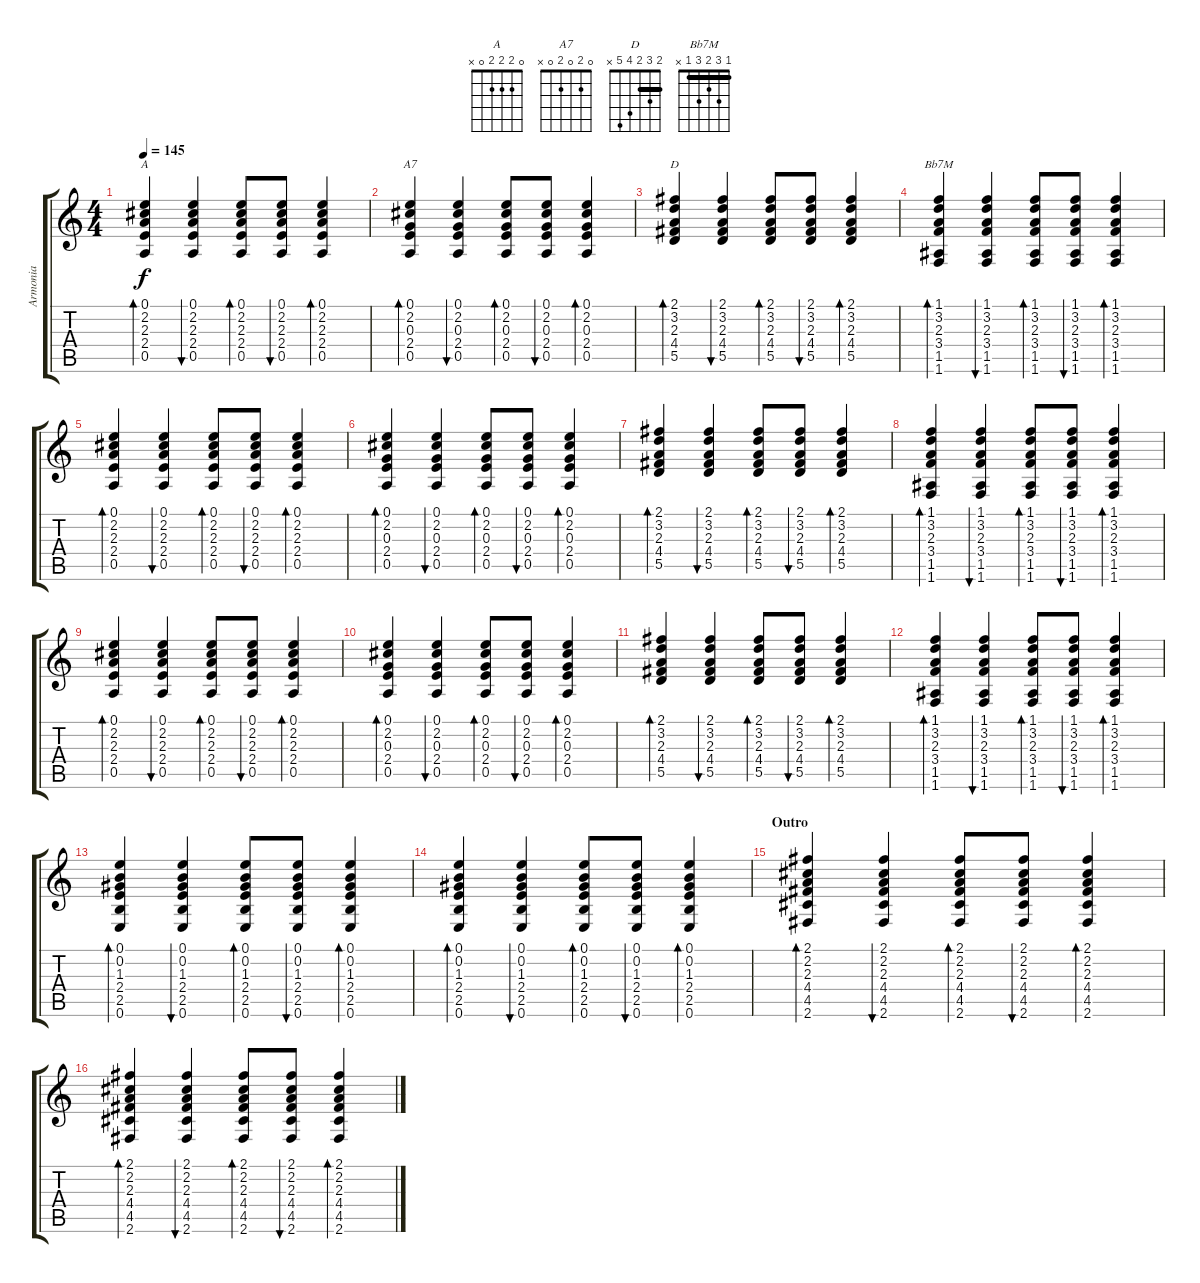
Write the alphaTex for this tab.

\track ("Armonia" "Armonia") {instrument acousticguitarsteel}
\staff {score tabs}
\tuning (E4 B3 G3 D3 A2 E2) {hide}
\chord ("A" 0 2 2 2 0 x)
\chord ("A7" 0 2 0 2 0 x)
\chord ("D" 2 3 2 4 5 x) {barre 2}
\chord ("Bb7M" 1 3 2 3 1 x) {barre 1}
\ts (4 4)
\tempo 145
\clef g2
\ks c
(0.1 2.2 2.3 2.4 0.5).4{bd 120 ch "A" dy f} (0.1 2.2 2.3 2.4 0.5).4{bu 120} (0.1 2.2 2.3 2.4 0.5).8{bd 60} (0.1 2.2 2.3 2.4 0.5).8{bu 60} (0.1 2.2 2.3 2.4 0.5).4{bd 60} |
(0.1 2.2 0.3 2.4 0.5).4{bd 120 ch "A7"} (0.1 2.2 0.3 2.4 0.5).4{bu 120} (0.1 2.2 0.3 2.4 0.5).8{bd 60} (0.1 2.2 0.3 2.4 0.5).8{bu 60} (0.1 2.2 0.3 2.4 0.5).4{bd 60} |
(2.1 3.2 2.3 4.4 5.5).4{bd 120 ch "D"} (2.1 3.2 2.3 4.4 5.5).4{bu 120} (2.1 3.2 2.3 4.4 5.5).8{bd 60} (2.1 3.2 2.3 4.4 5.5).8{bu 60} (2.1 3.2 2.3 4.4 5.5).4{bd 60} |
(1.1 3.2 2.3 3.4 1.5 1.6).4{bd 120 ch "Bb7M"} (1.1 3.2 2.3 3.4 1.5 1.6).4{bu 120} (1.1 3.2 2.3 3.4 1.5 1.6).8{bd 60} (1.1 3.2 2.3 3.4 1.5 1.6).8{bu 60} (1.1 3.2 2.3 3.4 1.5 1.6).4{bd 60} |
(0.1 2.2 2.3 2.4 0.5).4{bd 120} (0.1 2.2 2.3 2.4 0.5).4{bu 120} (0.1 2.2 2.3 2.4 0.5).8{bd 60} (0.1 2.2 2.3 2.4 0.5).8{bu 60} (0.1 2.2 2.3 2.4 0.5).4{bd 60} |
(0.1 2.2 0.3 2.4 0.5).4{bd 120} (0.1 2.2 0.3 2.4 0.5).4{bu 120} (0.1 2.2 0.3 2.4 0.5).8{bd 60} (0.1 2.2 0.3 2.4 0.5).8{bu 60} (0.1 2.2 0.3 2.4 0.5).4{bd 60} |
(2.1 3.2 2.3 4.4 5.5).4{bd 120} (2.1 3.2 2.3 4.4 5.5).4{bu 120} (2.1 3.2 2.3 4.4 5.5).8{bd 60} (2.1 3.2 2.3 4.4 5.5).8{bu 60} (2.1 3.2 2.3 4.4 5.5).4{bd 60} |
(1.1 3.2 2.3 3.4 1.5 1.6).4{bd 120} (1.1 3.2 2.3 3.4 1.5 1.6).4{bu 120} (1.1 3.2 2.3 3.4 1.5 1.6).8{bd 60} (1.1 3.2 2.3 3.4 1.5 1.6).8{bu 60} (1.1 3.2 2.3 3.4 1.5 1.6).4{bd 60} |
(0.1 2.2 2.3 2.4 0.5).4{bd 120} (0.1 2.2 2.3 2.4 0.5).4{bu 120} (0.1 2.2 2.3 2.4 0.5).8{bd 60} (0.1 2.2 2.3 2.4 0.5).8{bu 60} (0.1 2.2 2.3 2.4 0.5).4{bd 60} |
(0.1 2.2 0.3 2.4 0.5).4{bd 120} (0.1 2.2 0.3 2.4 0.5).4{bu 120} (0.1 2.2 0.3 2.4 0.5).8{bd 60} (0.1 2.2 0.3 2.4 0.5).8{bu 60} (0.1 2.2 0.3 2.4 0.5).4{bd 60} |
(2.1 3.2 2.3 4.4 5.5).4{bd 120} (2.1 3.2 2.3 4.4 5.5).4{bu 120} (2.1 3.2 2.3 4.4 5.5).8{bd 60} (2.1 3.2 2.3 4.4 5.5).8{bu 60} (2.1 3.2 2.3 4.4 5.5).4{bd 60} |
(1.1 3.2 2.3 3.4 1.5 1.6).4{bd 120} (1.1 3.2 2.3 3.4 1.5 1.6).4{bu 120} (1.1 3.2 2.3 3.4 1.5 1.6).8{bd 60} (1.1 3.2 2.3 3.4 1.5 1.6).8{bu 60} (1.1 3.2 2.3 3.4 1.5 1.6).4{bd 60} |
(0.1 0.2 1.3 2.4 2.5 0.6).4{bd 120} (0.1 0.2 1.3 2.4 2.5 0.6).4{bu 120} (0.1 0.2 1.3 2.4 2.5 0.6).8{bd 60} (0.1 0.2 1.3 2.4 2.5 0.6).8{bu 60} (0.1 0.2 1.3 2.4 2.5 0.6).4{bd 60} |
(0.1 0.2 1.3 2.4 2.5 0.6).4{bd 120} (0.1 0.2 1.3 2.4 2.5 0.6).4{bu 120} (0.1 0.2 1.3 2.4 2.5 0.6).8{bd 60} (0.1 0.2 1.3 2.4 2.5 0.6).8{bu 60} (0.1 0.2 1.3 2.4 2.5 0.6).4{bd 60} |
\section ("" "Outro")
(2.1 2.2 2.3 4.4 4.5 2.6).4{bd 120} (2.1 2.2 2.3 4.4 4.5 2.6).4{bu 120} (2.1 2.2 2.3 4.4 4.5 2.6).8{bd 60} (2.1 2.2 2.3 4.4 4.5 2.6).8{bu 60} (2.1 2.2 2.3 4.4 4.5 2.6).4{bd 60} |
(2.1 2.2 2.3 4.4 4.5 2.6).4{bd 120} (2.1 2.2 2.3 4.4 4.5 2.6).4{bu 120} (2.1 2.2 2.3 4.4 4.5 2.6).8{bd 60} (2.1 2.2 2.3 4.4 4.5 2.6).8{bu 60} (2.1 2.2 2.3 4.4 4.5 2.6).4{bd 60}
